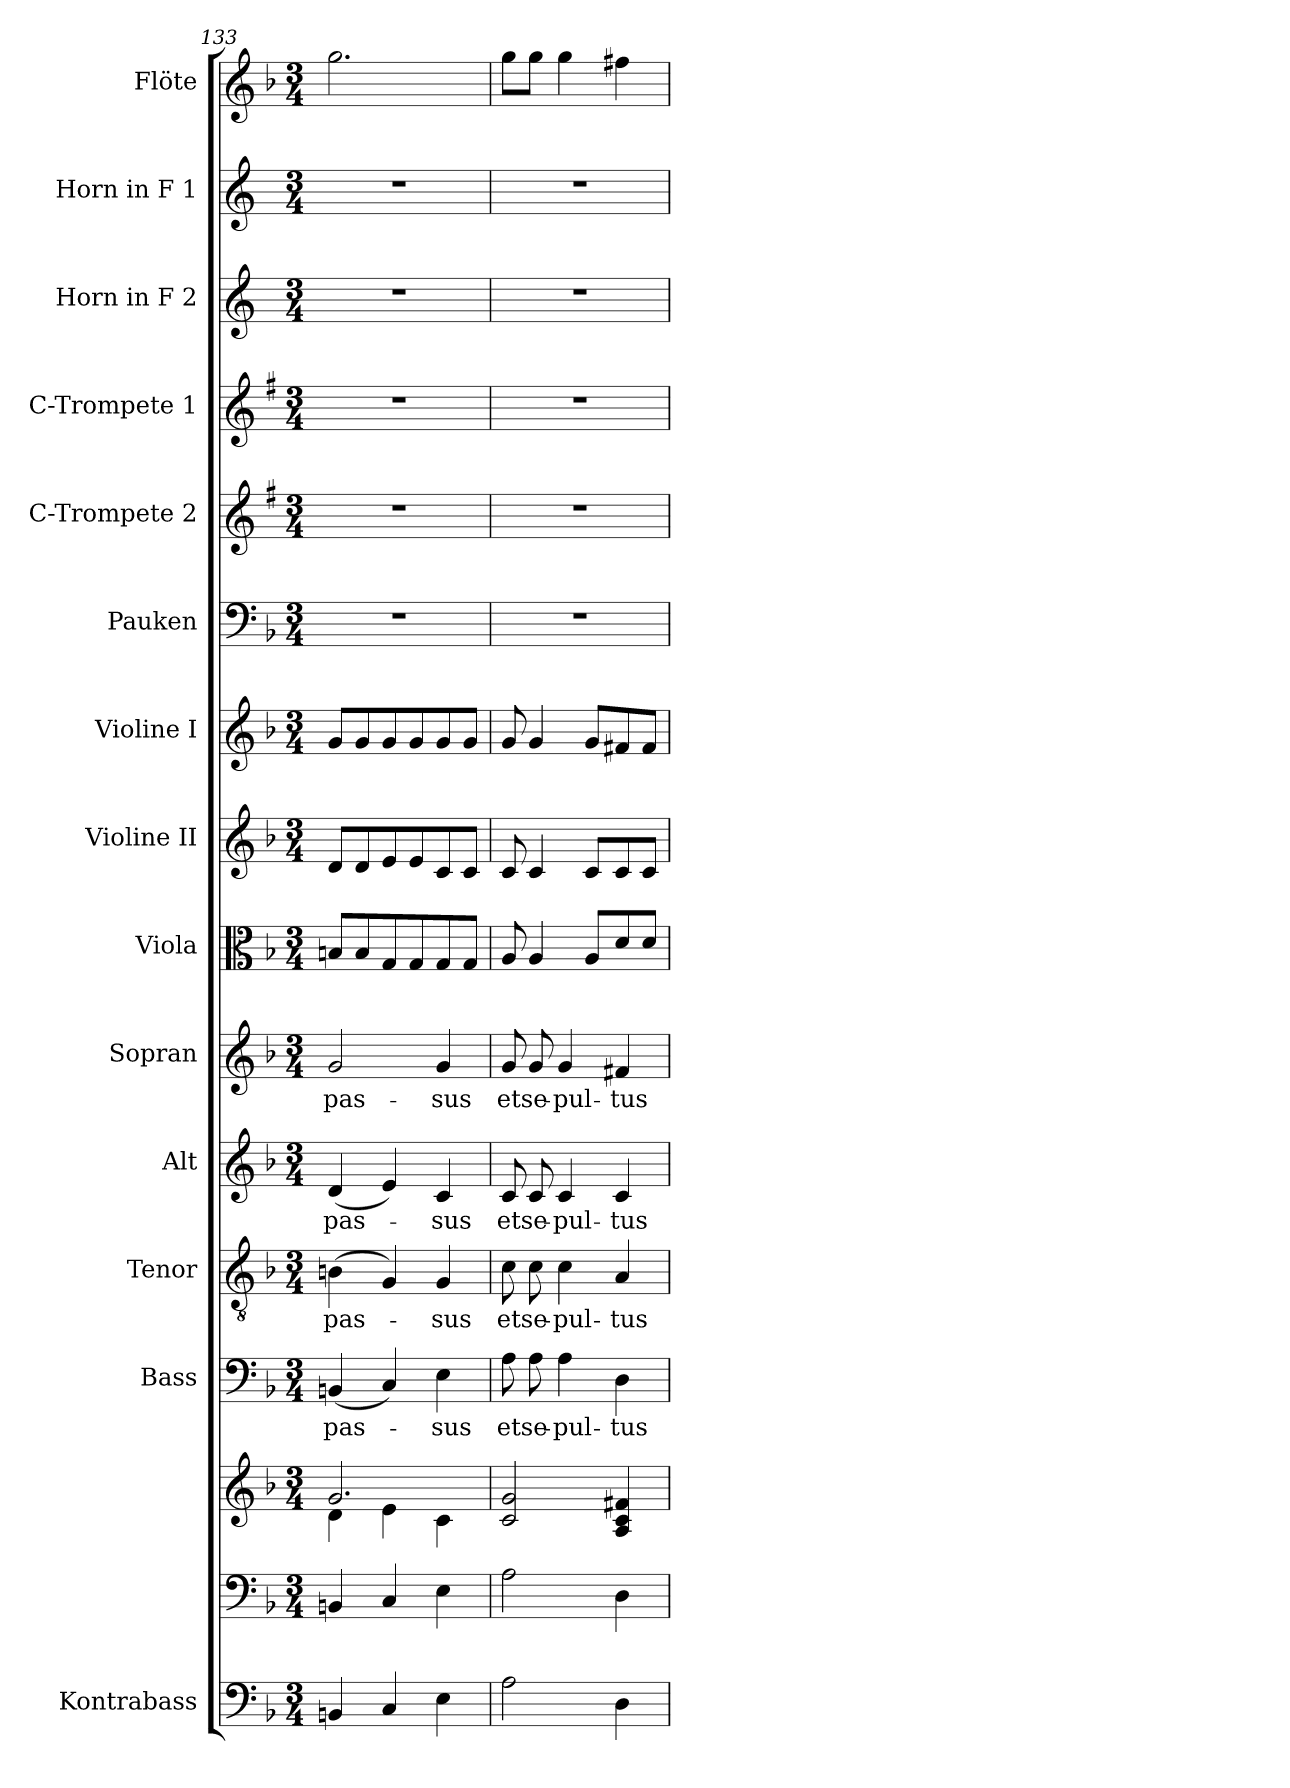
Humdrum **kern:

**kern	**kern	**kern	**kern	**text	**kern	**text	**kern	**text	**kern	**text	**kern	**kern	**kern	**kern	**kern	**kern	**kern	**kern	**kern
*part15	*part14	*part14	*part13	*part13	*part12	*part12	*part11	*part11	*part10	*part10	*part9	*part8	*part7	*part6	*part5	*part4	*part3	*part2	*part1
*staff16	*staff15	*staff14	*staff13	*staff13	*staff12	*staff12	*staff11	*staff11	*staff10	*staff10	*staff9	*staff8	*staff7	*staff6	*staff5	*staff4	*staff3	*staff2	*staff1
*I"Kontrabass	*	*	*I"Bass	*	*I"Tenor	*	*I"Alt	*	*I"Sopran	*	*I"Viola	*I"Violine II	*I"Violine I	*I"Pauken	*I"C-Trompete 2	*I"C-Trompete 1	*I"Horn in F 2	*I"Horn in F 1	*I"Flöte
*I'Kb.	*	*	*I'B.	*	*I'T.	*	*I'A.	*	*I'S.	*	*I'Vla.	*I'Vl. II	*I'Vl. I	*I'Pk.	*I'C Trp. 2	*I'C Trp. 1	*	*	*I'Fl.
!!LO:PB:g=z
*clefF4	*clefF4	*clefG2	*clefF4	*	*clefGv2	*	*clefG2	*	*clefG2	*	*clefC3	*clefG2	*clefG2	*clefF4	*clefG2	*clefG2	*clefG2	*clefG2	*clefG2
*ITrd7c12	*	*	*	*	*	*	*	*	*	*	*	*	*	*	*ITrd1c2	*ITrd1c2	*ITrd4c7	*ITrd4c7	*
*k[b-]	*k[b-]	*k[b-]	*k[b-]	*	*k[b-]	*	*k[b-]	*	*k[b-]	*	*k[b-]	*k[b-]	*k[b-]	*k[b-]	*k[b-]	*k[b-]	*k[b-]	*k[b-]	*k[b-]
*F:	*F:	*F:	*F:	*	*F:	*	*F:	*	*F:	*	*F:	*F:	*F:	*F:	*F:	*F:	*F:	*F:	*F:
*M3/4	*M3/4	*M3/4	*M3/4	*	*M3/4	*	*M3/4	*	*M3/4	*	*M3/4	*M3/4	*M3/4	*M3/4	*M3/4	*M3/4	*M3/4	*M3/4	*M3/4
=133	=133	=133	=133	=133	=133	=133	=133	=133	=133	=133	=133	=133	=133	=133	=133	=133	=133	=133	=133
*	*	*^	*	*	*	*	*	*	*	*	*	*	*	*	*	*	*	*	*
!	!	!	!	!	!LO:LY:b	!	!LO:LY:b	!	!LO:LY:b	!	!LO:LY:b	!	!	!	!	!	!	!	!	!
4BBBn/	4BBn/	2.g/	4d\	(<4BBn/	pas-	(>4Bn\	pas-	(<4d/	pas-	2g/	pas-	8Bn/L	8d/L	8g/L	2.r	2.r	2.r	2.r	2.r	2.gg\
.	.	.	.	.	.	.	.	.	.	.	.	8B/	8d/	8g/	.	.	.	.	.	.
4CC/	4C/	.	4e\	4C/)	.	4G/)	.	4e/)	.	.	.	8G/	8e/	8g/	.	.	.	.	.	.
.	.	.	.	.	.	.	.	.	.	.	.	8G/	8e/	8g/	.	.	.	.	.	.
!	!	!	!	!	!LO:LY:b	!	!LO:LY:b	!	!LO:LY:b	!	!LO:LY:b	!	!	!	!	!	!	!	!	!
4EE\	4E\	.	4c\	4E\	-sus	4G/	-sus	4c/	-sus	4g/	-sus	8G/	8c/	8g/	.	.	.	.	.	.
.	.	.	.	.	.	.	.	.	.	.	.	8G/J	8c/J	8g/J	.	.	.	.	.	.
*	*	*v	*v	*	*	*	*	*	*	*	*	*	*	*	*	*	*	*	*	*
=134	=134	=134	=134	=134	=134	=134	=134	=134	=134	=134	=134	=134	=134	=134	=134	=134	=134	=134	=134
!	!	!	!	!LO:LY:b	!	!LO:LY:b	!	!LO:LY:b	!	!LO:LY:b	!	!	!	!	!	!	!	!	!
2AA\	2A\	2c/ 2g/	8A\	et	8c\	et	8c/	et	8g/	et	8A/	8c/	8g/	2.r	2.r	2.r	2.r	2.r	8gg\L
!	!	!	!	!LO:LY:b	!	!LO:LY:b	!	!LO:LY:b	!	!LO:LY:b	!	!	!	!	!	!	!	!	!
.	.	.	8A\	se-	8c\	se-	8c/	se-	8g/	se-	4A/	4c/	4g/	.	.	.	.	.	8gg\J
!	!	!	!	!LO:LY:b	!	!LO:LY:b	!	!LO:LY:b	!	!LO:LY:b	!	!	!	!	!	!	!	!	!
.	.	.	4A\	-pul-	4c\	-pul-	4c/	-pul-	4g/	-pul-	.	.	.	.	.	.	.	.	4gg\
.	.	.	.	.	.	.	.	.	.	.	8A/L	8c/L	8g/L	.	.	.	.	.	.
!	!	!	!	!LO:LY:b	!	!LO:LY:b	!	!LO:LY:b	!	!LO:LY:b	!	!	!	!	!	!	!	!	!
4DD\	4D\	4A/ 4c/ 4f#X/	4D\	-tus	4A/	-tus	4c/	-tus	4f#X/	-tus	8d/	8c/	8f#X/	.	.	.	.	.	4ff#X\
.	.	.	.	.	.	.	.	.	.	.	8d/J	8c/J	8f#/J	.	.	.	.	.	.
=	=	=	=	=	=	=	=	=	=	=	=	=	=	=	=	=	=	=	=
*-	*-	*-	*-	*-	*-	*-	*-	*-	*-	*-	*-	*-	*-	*-	*-	*-	*-	*-	*-
